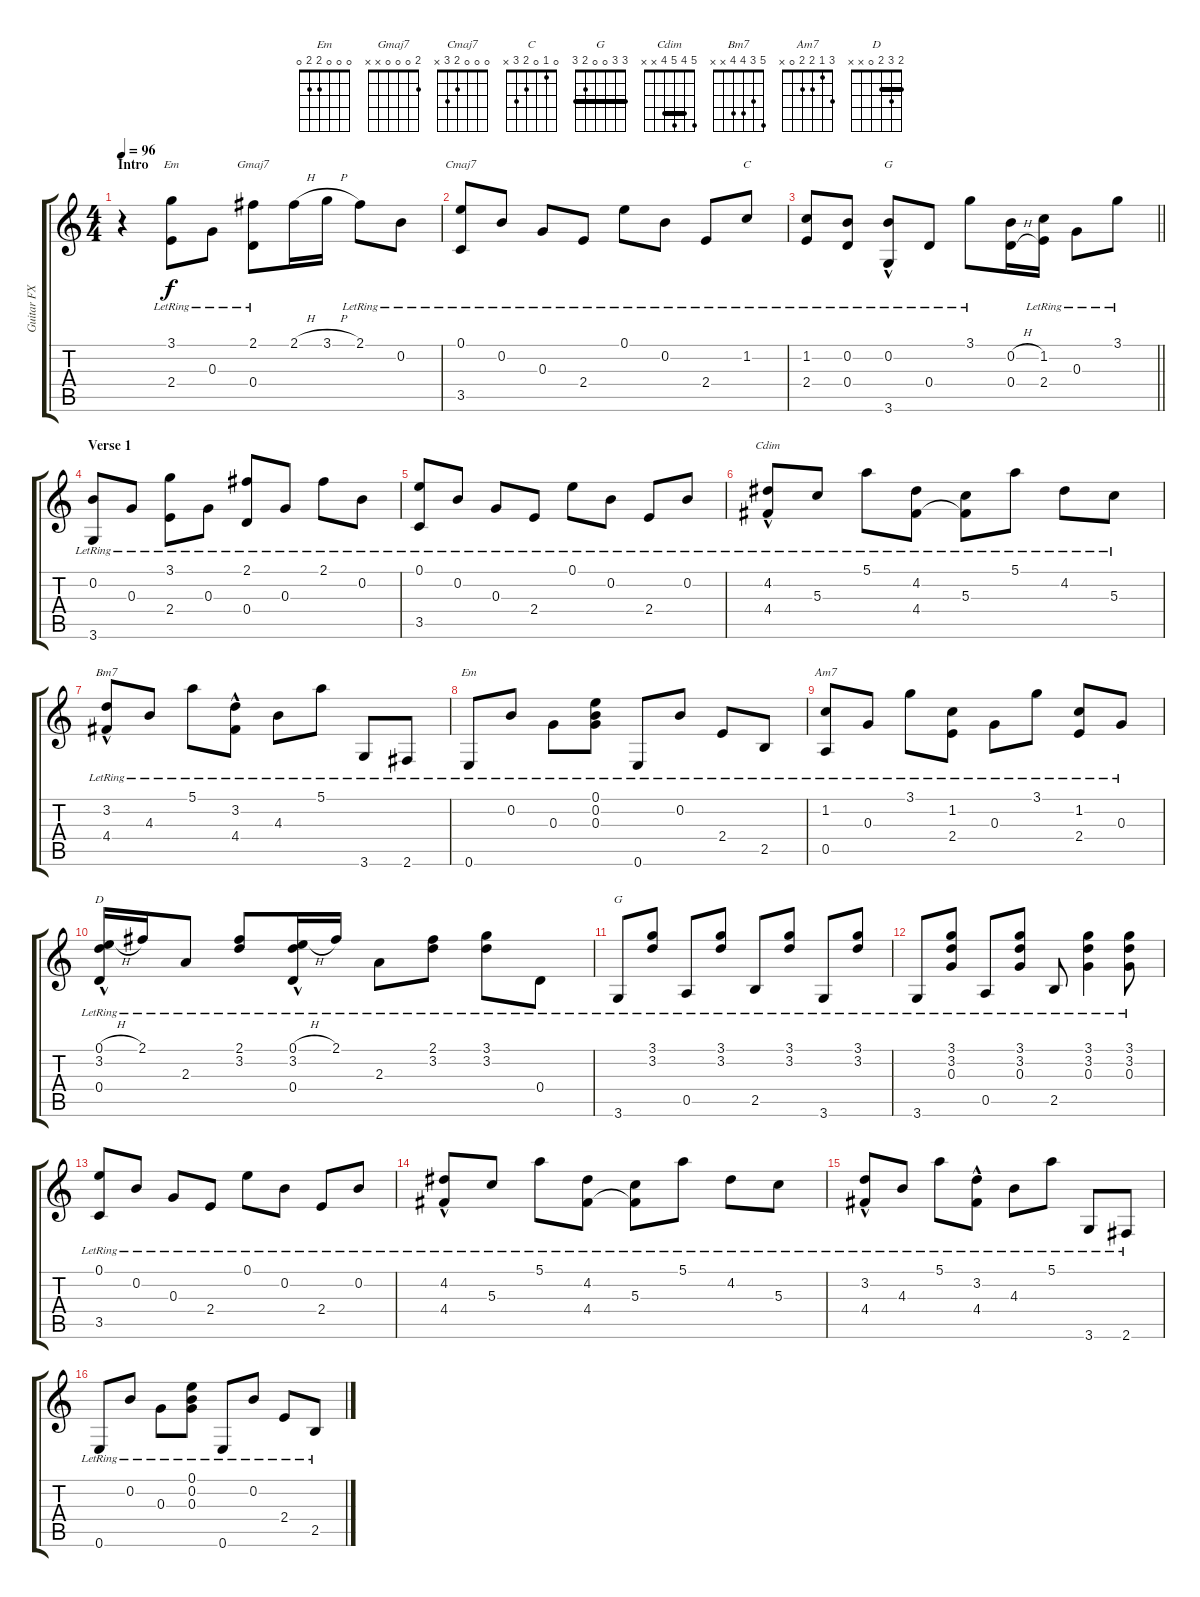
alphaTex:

\track ("Guitar FX" "Guitar FX") {instrument acousticguitarnylon}
\staff {score tabs}
\tuning (E4 B3 G3 D3 A2 E2) {hide}
\chord ("Em" 3 0 0 2 x x)
\chord ("Gmaj7" 2 0 0 0 x x)
\chord ("Cmaj7" 0 0 0 2 3 x)
\chord ("C" 0 1 0 2 3 x)
\chord ("G" 3 0 0 0 2 3)
\chord ("Cdim" 5 4 5 4 x x) {barre 4}
\chord ("Bm7" 5 3 4 4 x x)
\chord ("Em" 0 0 0 2 2 0)
\chord ("Am7" 3 1 2 2 0 x)
\chord ("D" 2 3 2 0 x x) {barre 2}
\chord ("G" 3 3 0 0 2 3) {barre 3}
\ts (4 4)
\section ("" "Intro")
\tempo 96
\clef g2
\ks c
r.4{dy f instrument acousticguitarnylon} (3.1{lr} 2.4{lr}).8{ch "Em"} 0.3{lr}.8 (2.1{lr} 0.4{lr}).8{ch "Gmaj7"} 2.1{h}.16 3.1{h}.16 2.1{lr}.8 0.2{lr}.8 |
(0.1{lr} 3.5{lr}).8{ch "Cmaj7"} 0.2{lr}.8 0.3{lr}.8 2.4{lr}.8 0.1{lr}.8 0.2{lr}.8 2.4{lr}.8 1.2{lr}.8{ch "C"} |
\barLineRight lightlight
(1.2{lr} 2.4{lr}).8 (0.2{lr} 0.4{lr}).8 (0.2{lr} 3.6{hac lr}).8{ch "G"} 0.4{lr}.8 3.1{lr}.8 (0.2{h} 0.4{h}).16 (1.2{lr} 2.4{lr}).16 0.3{lr}.8 3.1{lr}.8 |
\section ("" "Verse 1")
(0.2{lr} 3.6{lr}).8 0.3{lr}.8 (3.1{lr} 2.4{lr}).8 0.3{lr}.8 (2.1{lr} 0.4{lr}).8 0.3{lr}.8 2.1{lr}.8 0.2{lr}.8 |
(0.1{lr} 3.5{lr}).8 0.2{lr}.8 0.3{lr}.8 2.4{lr}.8 0.1{lr}.8 0.2{lr}.8 2.4{lr}.8 0.2{lr}.8 |
(4.2{lr} 4.4{hac lr}).8{ch "Cdim"} 5.3{lr}.8 5.1{lr}.8 (4.2{lr} 4.4{lr}).8 (5.3{lr} 4.4{t}).8 5.1{lr}.8 4.2{lr}.8 5.3{lr}.8 |
(3.2{lr} 4.4{hac lr}).8{ch "Bm7"} 4.3{lr}.8 5.1{lr}.8 (3.2{lr} 4.4{hac lr}).8 4.3{lr}.8 5.1{lr}.8 3.6{lr}.8 2.6{lr}.8 |
0.6{lr}.8{ch "Em"} 0.2{lr}.8 0.3{lr}.8 (0.1{lr} 0.2{lr} 0.3{lr}).8 0.6{lr}.8 0.2{lr}.8 2.4{lr}.8 2.5{lr}.8 |
(1.2{lr} 0.5{lr}).8{ch "Am7"} 0.3{lr}.8 3.1{lr}.8 (1.2{lr} 2.4{lr}).8 0.3{lr}.8 3.1{lr}.8 (1.2{lr} 2.4{lr}).8 0.3{lr}.8 |
(0.1{h} 3.2{lr} 0.4{hac lr}).16{ch "D"} 2.1{lr}.16 2.3{lr}.8 (2.1{lr} 3.2{lr}).8 (0.1{h} 3.2{lr} 0.4{hac lr}).16 2.1{lr}.16 2.3{lr}.8 (2.1{lr} 3.2{lr}).8 (3.1{lr} 3.2{lr}).8 0.4{lr}.8 |
3.6{lr}.8{ch "G"} (3.1{lr} 3.2{lr}).8 0.5{lr}.8 (3.1{lr} 3.2{lr}).8 2.5{lr}.8 (3.1{lr} 3.2{lr}).8 3.6{lr}.8 (3.1{lr} 3.2{lr}).8 |
3.6{lr}.8 (3.1{lr} 3.2{lr} 0.3{lr}).8 0.5{lr}.8 (3.1{lr} 3.2{lr} 0.3{lr}).8 2.5{lr}.8 (3.1{lr} 3.2{lr} 0.3{lr}).4 (3.1{lr} 3.2{lr} 0.3{lr}).8 |
(0.1{lr} 3.5{lr}).8 0.2{lr}.8 0.3{lr}.8 2.4{lr}.8 0.1{lr}.8 0.2{lr}.8 2.4{lr}.8 0.2{lr}.8 |
(4.2{lr} 4.4{hac lr}).8 5.3{lr}.8 5.1{lr}.8 (4.2{lr} 4.4{lr}).8 (5.3{lr} 4.4{t}).8 5.1{lr}.8 4.2{lr}.8 5.3{lr}.8 |
(3.2{lr} 4.4{hac lr}).8 4.3{lr}.8 5.1{lr}.8 (3.2{lr} 4.4{hac lr}).8 4.3{lr}.8 5.1{lr}.8 3.6{lr}.8 2.6{lr}.8 |
0.6{lr}.8 0.2{lr}.8 0.3{lr}.8 (0.1{lr} 0.2{lr} 0.3{lr}).8 0.6{lr}.8 0.2{lr}.8 2.4{lr}.8 2.5{lr}.8
